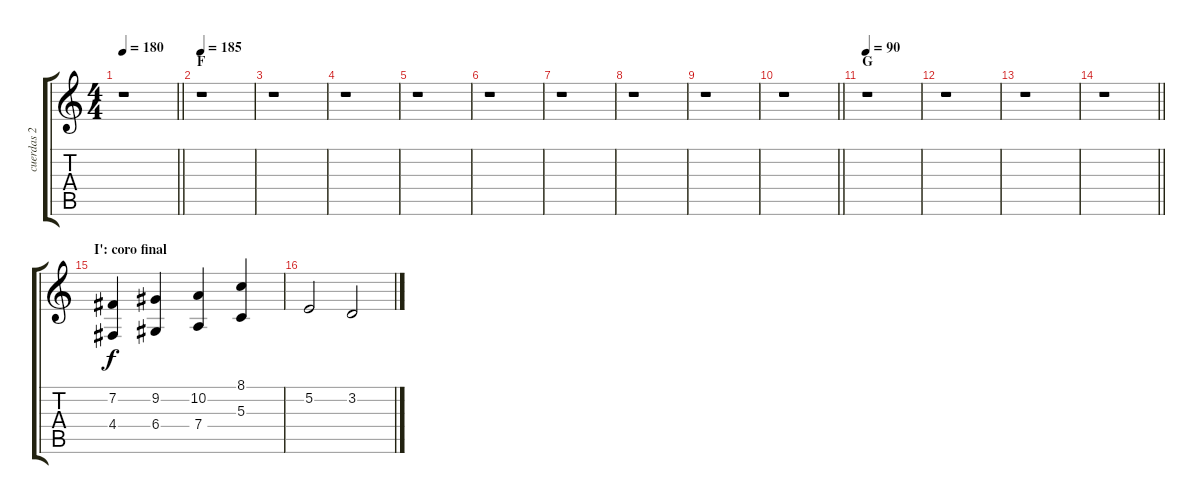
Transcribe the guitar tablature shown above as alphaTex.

\track ("cuerdas 2" "cuerdas 2") {instrument stringensemble1}
\staff {score tabs}
\tuning (E4 B3 G3 D3 A2 E2) {hide}
\ts (4 4)
\tempo 180
\clef g2
\barLineRight lightlight
\ks c
r.1{dy f} |
\section ("" "F")
\tempo 185
r.1 |
r.1 |
r.1 |
r.1 |
r.1 |
r.1 |
r.1 |
r.1 |
\barLineRight lightlight
r.1 |
\section ("" "G")
\tempo 90
r.1 |
r.1 |
r.1 |
\barLineRight lightlight
r.1 |
\section ("" "I': coro final")
(7.2 4.4).4{volume 11 balance 14 instrument stringensemble1} (9.2 6.4).4 (10.2 7.4).4 (8.1 5.3).4 |
5.2.2 3.2.2
